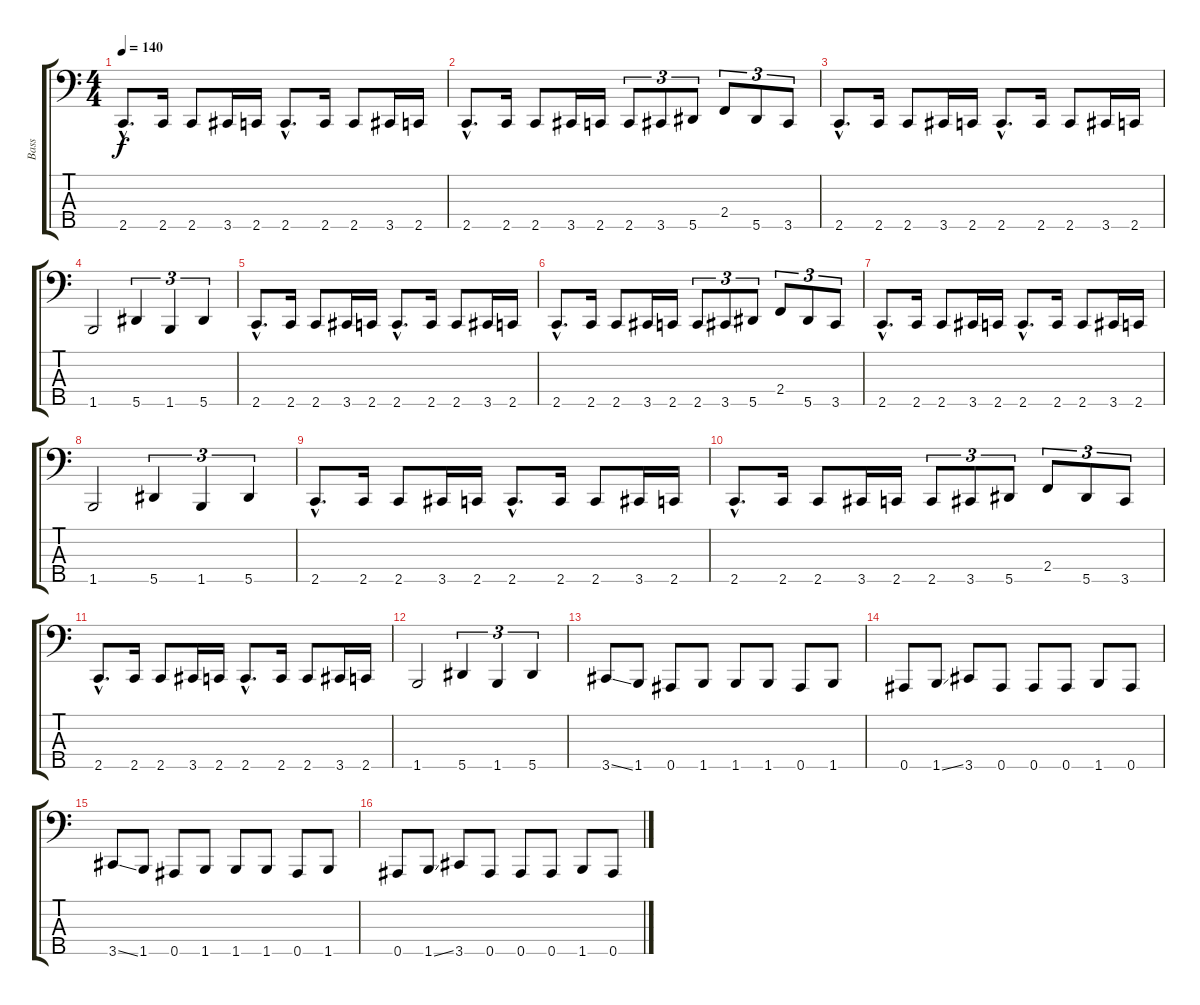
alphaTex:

\track ("Bass" "Bass") {instrument electricbassfinger}
\staff {score tabs}
\tuning (Gb2 Db2 Ab1 Eb1 Bb0) {hide}
\ts (4 4)
\tempo 140
\clef f4
\ks c
2.5{hac}.8{d dy f} 2.5.16 2.5.8 3.5.16 2.5.16 2.5{hac}.8{d} 2.5.16 2.5.8 3.5.16 2.5.16 |
2.5{hac}.8{d} 2.5.16 2.5.8 3.5.16 2.5.16 2.5.8{tu (3 2)} 3.5.8{tu (3 2)} 5.5.8{tu (3 2)} 2.4.8{tu (3 2)} 5.5.8{tu (3 2)} 3.5.8{tu (3 2)} |
2.5{hac}.8{d} 2.5.16 2.5.8 3.5.16 2.5.16 2.5{hac}.8{d} 2.5.16 2.5.8 3.5.16 2.5.16 |
1.5.2 5.5.4{tu (3 2)} 1.5.4{tu (3 2)} 5.5.4{tu (3 2)} |
2.5{hac}.8{d} 2.5.16 2.5.8 3.5.16 2.5.16 2.5{hac}.8{d} 2.5.16 2.5.8 3.5.16 2.5.16 |
2.5{hac}.8{d} 2.5.16 2.5.8 3.5.16 2.5.16 2.5.8{tu (3 2)} 3.5.8{tu (3 2)} 5.5.8{tu (3 2)} 2.4.8{tu (3 2)} 5.5.8{tu (3 2)} 3.5.8{tu (3 2)} |
2.5{hac}.8{d} 2.5.16 2.5.8 3.5.16 2.5.16 2.5{hac}.8{d} 2.5.16 2.5.8 3.5.16 2.5.16 |
1.5.2 5.5.4{tu (3 2)} 1.5.4{tu (3 2)} 5.5.4{tu (3 2)} |
2.5{hac}.8{d} 2.5.16 2.5.8 3.5.16 2.5.16 2.5{hac}.8{d} 2.5.16 2.5.8 3.5.16 2.5.16 |
2.5{hac}.8{d} 2.5.16 2.5.8 3.5.16 2.5.16 2.5.8{tu (3 2)} 3.5.8{tu (3 2)} 5.5.8{tu (3 2)} 2.4.8{tu (3 2)} 5.5.8{tu (3 2)} 3.5.8{tu (3 2)} |
2.5{hac}.8{d} 2.5.16 2.5.8 3.5.16 2.5.16 2.5{hac}.8{d} 2.5.16 2.5.8 3.5.16 2.5.16 |
1.5.2 5.5.4{tu (3 2)} 1.5.4{tu (3 2)} 5.5.4{tu (3 2)} |
3.5{ss}.8 1.5.8 0.5.8 1.5.8 1.5.8 1.5.8 0.5.8 1.5.8 |
0.5.8 1.5{ss}.8 3.5.8 0.5.8 0.5.8 0.5.8 1.5.8 0.5.8 |
3.5{ss}.8 1.5.8 0.5.8 1.5.8 1.5.8 1.5.8 0.5.8 1.5.8 |
0.5.8 1.5{ss}.8 3.5.8 0.5.8 0.5.8 0.5.8 1.5.8 0.5.8
